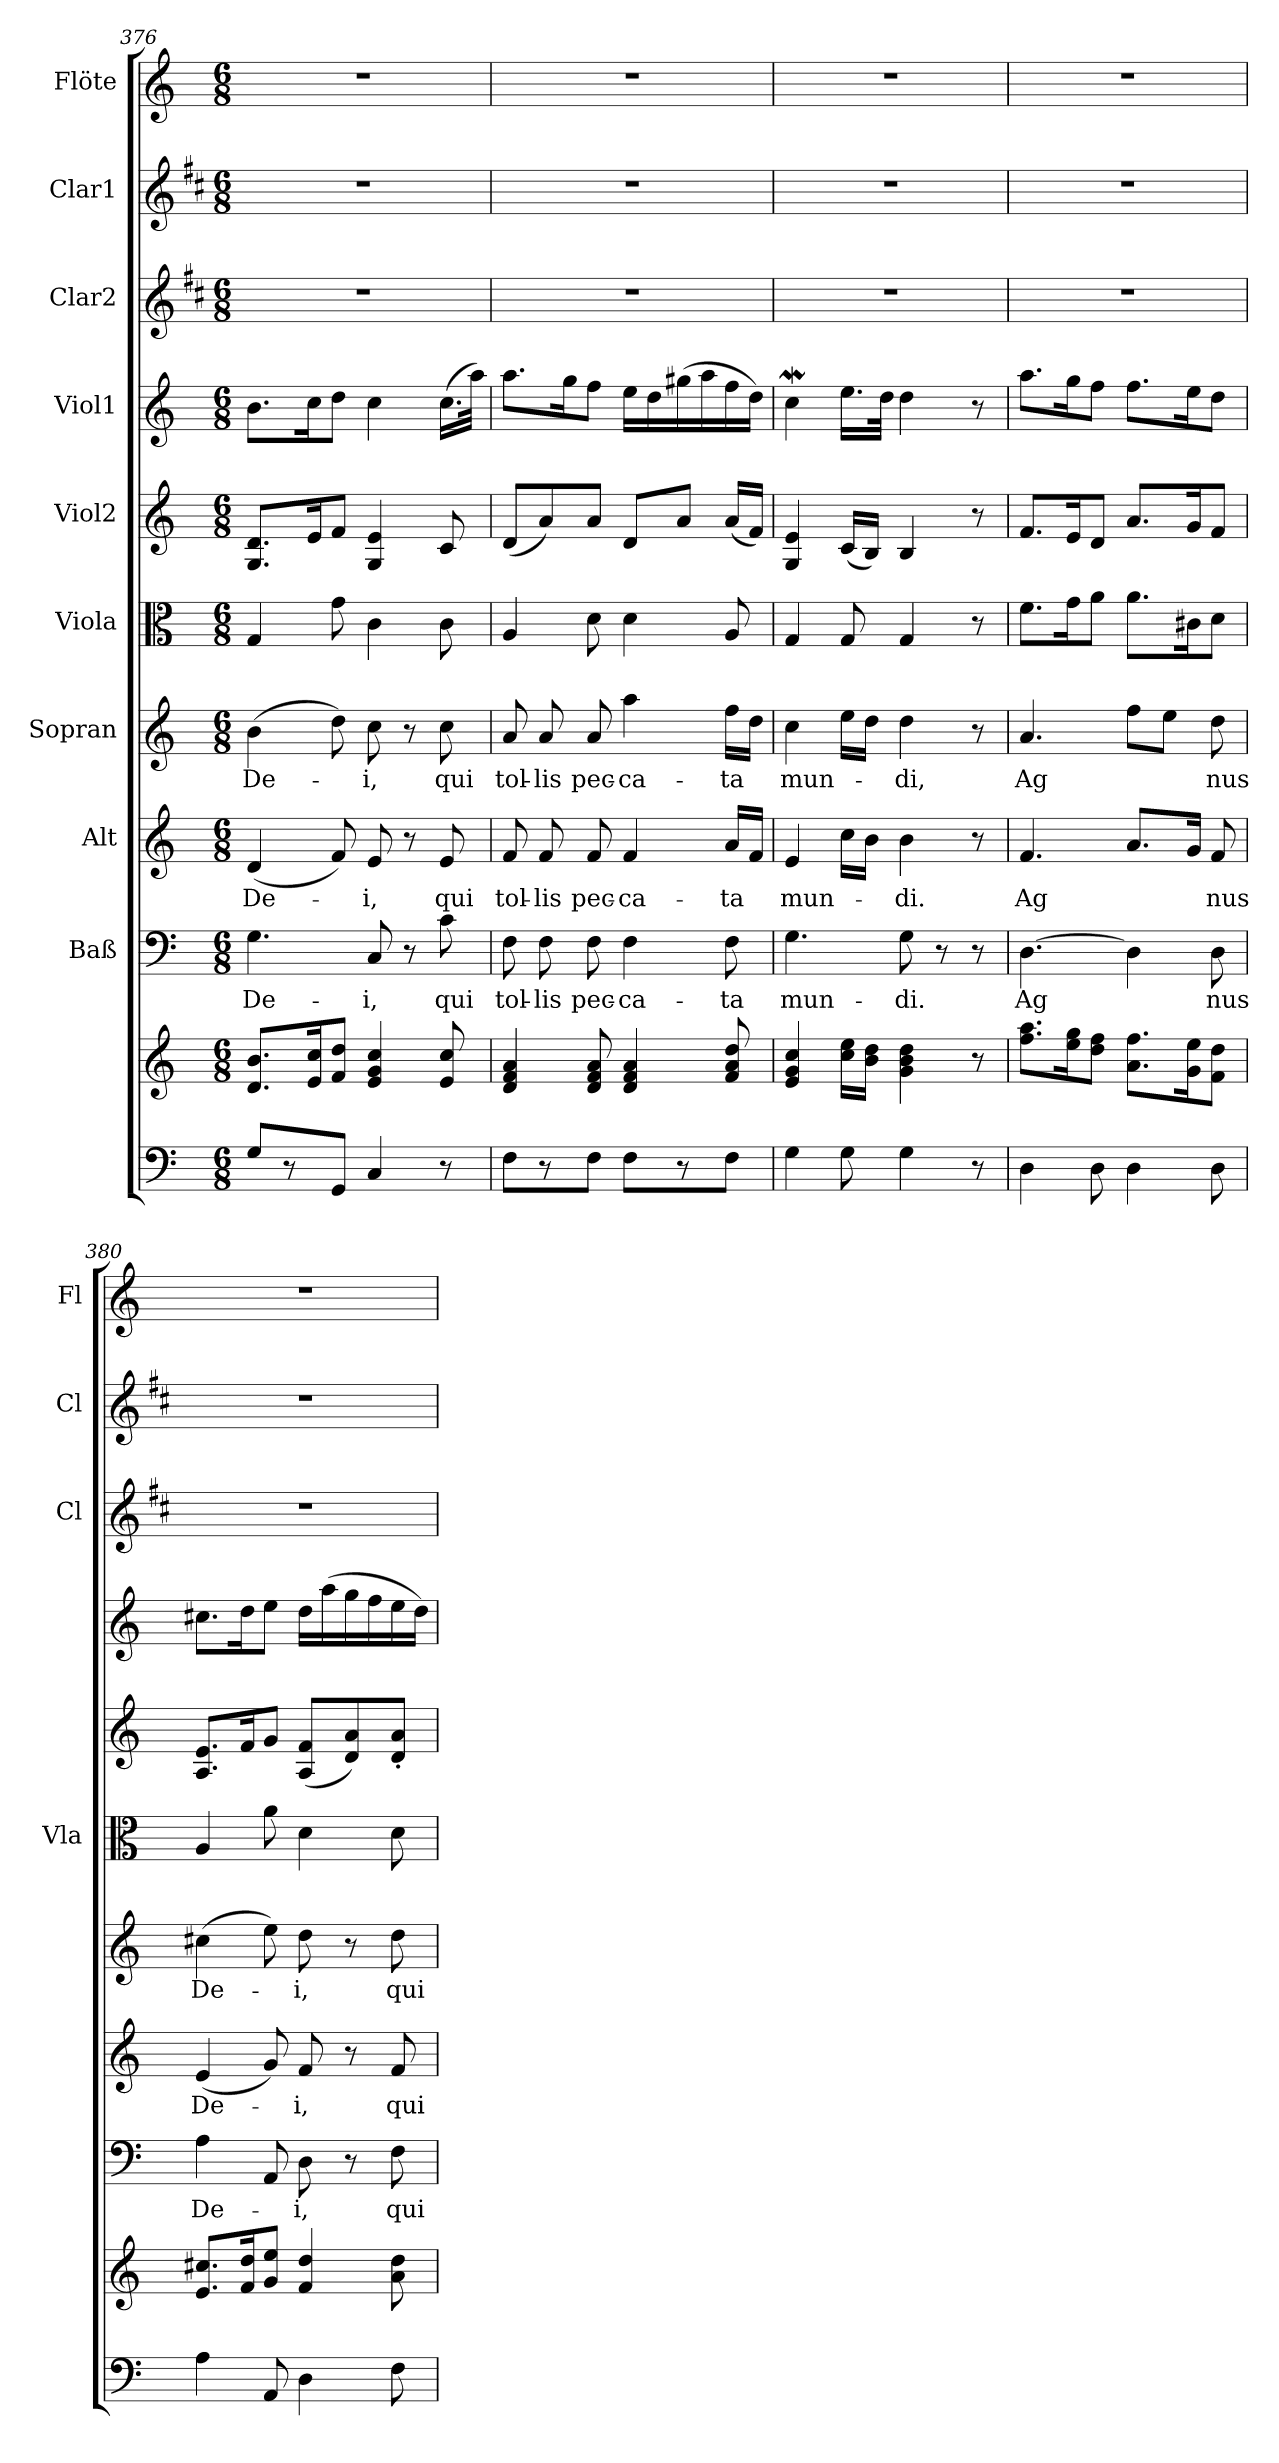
**kern	**kern	**kern	**text	**kern	**text	**kern	**text	**kern	**kern	**kern	**kern	**kern	**kern
*part10	*part10	*part9	*part9	*part8	*part8	*part7	*part7	*part6	*part5	*part4	*part3	*part2	*part1
*staff11	*staff10	*staff9	*staff9	*staff8	*staff8	*staff7	*staff7	*staff6	*staff5	*staff4	*staff3	*staff2	*staff1
*	*	*I"Baß	*	*I"Alt	*	*I"Sopran	*	*I"Viola	*I"Viol2	*I"Viol1	*I"Clar2	*I"Clar1	*I"Flöte
*	*	*	*	*	*	*	*	*I'Vla	*	*	*I'Cl	*I'Cl	*I'Fl
*clefF4	*clefG2	*clefF4	*	*clefG2	*	*clefG2	*	*clefC3	*clefG2	*clefG2	*clefG2	*clefG2	*clefG2
*	*	*	*	*	*	*	*	*	*	*	*ITrd1c2	*ITrd1c2	*
*k[]	*k[]	*k[]	*	*k[]	*	*k[]	*	*k[]	*k[]	*k[]	*k[]	*k[]	*k[]
*C:	*C:	*C:	*	*C:	*	*C:	*	*C:	*C:	*C:	*C:	*C:	*C:
*M6/8	*M6/8	*M6/8	*	*M6/8	*	*M6/8	*	*M6/8	*M6/8	*M6/8	*M6/8	*M6/8	*M6/8
=376	=376	=376	=376	=376	=376	=376	=376	=376	=376	=376	=376	=376	=376
!	!	!	!LO:LY:b	!	!LO:LY:b	!	!LO:LY:b	!	!	!	!	!	!
8G/L	8.d/ 8.b/L	4.G\	De-	(<4d/	De-	(>4b\	De-	4G/	8.G/ 8.d/L	8.b\L	2.r	2.r	2.r
8r	.	.	.	.	.	.	.	.	.	.	.	.	.
.	16e/ 16cc/k	.	.	.	.	.	.	.	16e/k	16cc\k	.	.	.
8GG/J	8f/ 8dd/J	.	.	8f/)	.	8dd\)	.	8g\	8f/J	8dd\J	.	.	.
!	!	!	!LO:LY:b	!	!LO:LY:b	!	!LO:LY:b	!	!	!	!	!	!
4C/	4e/ 4g/ 4cc/	8C/	-i,	8e/	-i,	8cc\	-i,	4c\	4G/ 4e/	4cc\	.	.	.
.	.	8r	.	8r	.	8r	.	.	.	.	.	.	.
!	!	!	!LO:LY:b	!	!LO:LY:b	!	!LO:LY:b	!	!	!	!	!	!
8r	8e/ 8cc/	8c\	qui	8e/	qui	8cc\	qui	8c\	8c/	(>16.cc\LL	.	.	.
.	.	.	.	.	.	.	.	.	.	32aa\JJk)	.	.	.
!!LO:PB:g=z
=377	=377	=377	=377	=377	=377	=377	=377	=377	=377	=377	=377	=377	=377
!	!	!	!LO:LY:b	!	!LO:LY:b	!	!LO:LY:b	!	!	!	!	!	!
8F\L	4d/ 4f/ 4a/	8F\	tol-	8f/	tol-	8a/	tol-	4A/	(<8d/L	8.aa\L	2.r	2.r	2.r
!	!	!	!LO:LY:b	!	!LO:LY:b	!	!LO:LY:b	!	!	!	!	!	!
8r	.	8F\	-lis	8f/	-lis	8a/	-lis	.	8a/)	.	.	.	.
.	.	.	.	.	.	.	.	.	.	16gg\k	.	.	.
!	!	!	!LO:LY:b	!	!LO:LY:b	!	!LO:LY:b	!	!	!	!	!	!
8F\J	8d/ 8f/ 8a/	8F\	pec-	8f/	pec-	8a/	pec-	8d\	8a/J	8ff\J	.	.	.
!	!	!	!LO:LY:b	!	!LO:LY:b	!	!LO:LY:b	!	!	!	!	!	!
8F\L	4d/ 4f/ 4a/	4F\	-ca-	4f/	-ca-	4aa\	-ca-	4d\	8d/L	16ee\LL	.	.	.
.	.	.	.	.	.	.	.	.	.	16dd\	.	.	.
8r	.	.	.	.	.	.	.	.	8a/J	(>16gg#X\	.	.	.
.	.	.	.	.	.	.	.	.	.	16aa\	.	.	.
!	!	!	!LO:LY:b	!	!LO:LY:b	!	!LO:LY:b	!	!	!	!	!	!
8F\J	8f/ 8a/ 8dd/	8F\	-ta	16a/LL	-ta	16ff\LL	-ta	8A/	(<16a/LL	16ff\	.	.	.
.	.	.	.	16f/JJ	.	16dd\JJ	.	.	16f/JJ)	16dd\JJ)	.	.	.
=378	=378	=378	=378	=378	=378	=378	=378	=378	=378	=378	=378	=378	=378
!	!	!	!LO:LY:b	!	!LO:LY:b	!	!LO:LY:b	!	!	!	!	!	!
4G\	4e/ 4g/ 4cc/	4.G\	mun-	4e/	mun-	4cc\	mun-	4G/	4G/ 4e/	4ccw\	2.r	2.r	2.r
8G\	16cc\ 16ee\LL	.	.	16cc\LL	.	16ee\LL	.	8G/	(<16c/LL	16.ee\LL	.	.	.
.	16b\ 16dd\JJ	.	.	16b\JJ	.	16dd\JJ	.	.	16B/JJ)	.	.	.	.
.	.	.	.	.	.	.	.	.	.	32dd\JJk	.	.	.
!	!	!	!LO:LY:b	!	!LO:LY:b	!	!LO:LY:b	!	!	!	!	!	!
4G\	4g\ 4b\ 4dd\	8G\	-di.	4b\	-di.	4dd\	-di,	4G/	4B/	4dd\	.	.	.
.	.	8r	.	.	.	.	.	.	.	.	.	.	.
8r	8r	8r	.	8r	.	8r	.	8r	8r	8r	.	.	.
=379	=379	=379	=379	=379	=379	=379	=379	=379	=379	=379	=379	=379	=379
!	!	!	!LO:LY:b	!	!LO:LY:b	!	!LO:LY:b	!	!	!	!	!	!
4D\	8.ff\ 8.aa\L	[4.D\	Ag	4.f/	Ag	4.a/	Ag	8.f\L	8.f/L	8.aa\L	2.r	2.r	2.r
.	16ee\ 16gg\k	.	.	.	.	.	.	16g\k	16e/k	16gg\k	.	.	.
8D\	8dd\ 8ff\J	.	.	.	.	.	.	8a\J	8d/J	8ff\J	.	.	.
4D\	8.a\ 8.ff\L	4D\]	.	8.a/L	.	8ff\L	.	8.a\L	8.a/L	8.ff\L	.	.	.
.	.	.	.	.	.	8ee\J	.	.	.	.	.	.	.
.	16g\ 16ee\k	.	.	16g/Jk	.	.	.	16c#X\k	16g/k	16ee\k	.	.	.
!	!	!	!LO:LY:b	!	!LO:LY:b	!	!LO:LY:b	!	!	!	!	!	!
8D\	8f\ 8dd\J	8D\	nus	8f/	nus	8dd\	nus	8d\J	8f/J	8dd\J	.	.	.
=380	=380	=380	=380	=380	=380	=380	=380	=380	=380	=380	=380	=380	=380
!	!	!	!LO:LY:b	!	!LO:LY:b	!	!LO:LY:b	!	!	!	!	!	!
4A\	8.e/ 8.cc#X/L	4A\	De-	(<4e/	De-	(>4cc#X\	De-	4A/	8.A/ 8.e/L	8.cc#X\L	2.r	2.r	2.r
.	16f/ 16dd/k	.	.	.	.	.	.	.	16f/k	16dd\k	.	.	.
8AA/	8g/ 8ee/J	8AA/	.	8g/)	.	8ee\)	.	8a\	8g/J	8ee\J	.	.	.
!	!	!	!LO:LY:b	!	!LO:LY:b	!	!LO:LY:b	!	!	!	!	!	!
4D\	4f/ 4dd/	8D\	-i,	8f/	-i,	8dd\	-i,	4d\	(<8A/ 8f/L	16dd\LL	.	.	.
.	.	.	.	.	.	.	.	.	.	(>16aa\	.	.	.
.	.	8r	.	8r	.	8r	.	.	8d/ 8a/)	16gg\	.	.	.
.	.	.	.	.	.	.	.	.	.	16ff\	.	.	.
!	!	!	!LO:LY:b	!	!LO:LY:b	!	!LO:LY:b	!	!	!	!	!	!
8F\	8a\ 8dd\	8F\	qui	8f/	qui	8dd\	qui	8d\	8d/'< 8a/'<J	16ee\	.	.	.
.	.	.	.	.	.	.	.	.	.	16dd\JJ)	.	.	.
=	=	=	=	=	=	=	=	=	=	=	=	=	=
*-	*-	*-	*-	*-	*-	*-	*-	*-	*-	*-	*-	*-	*-
